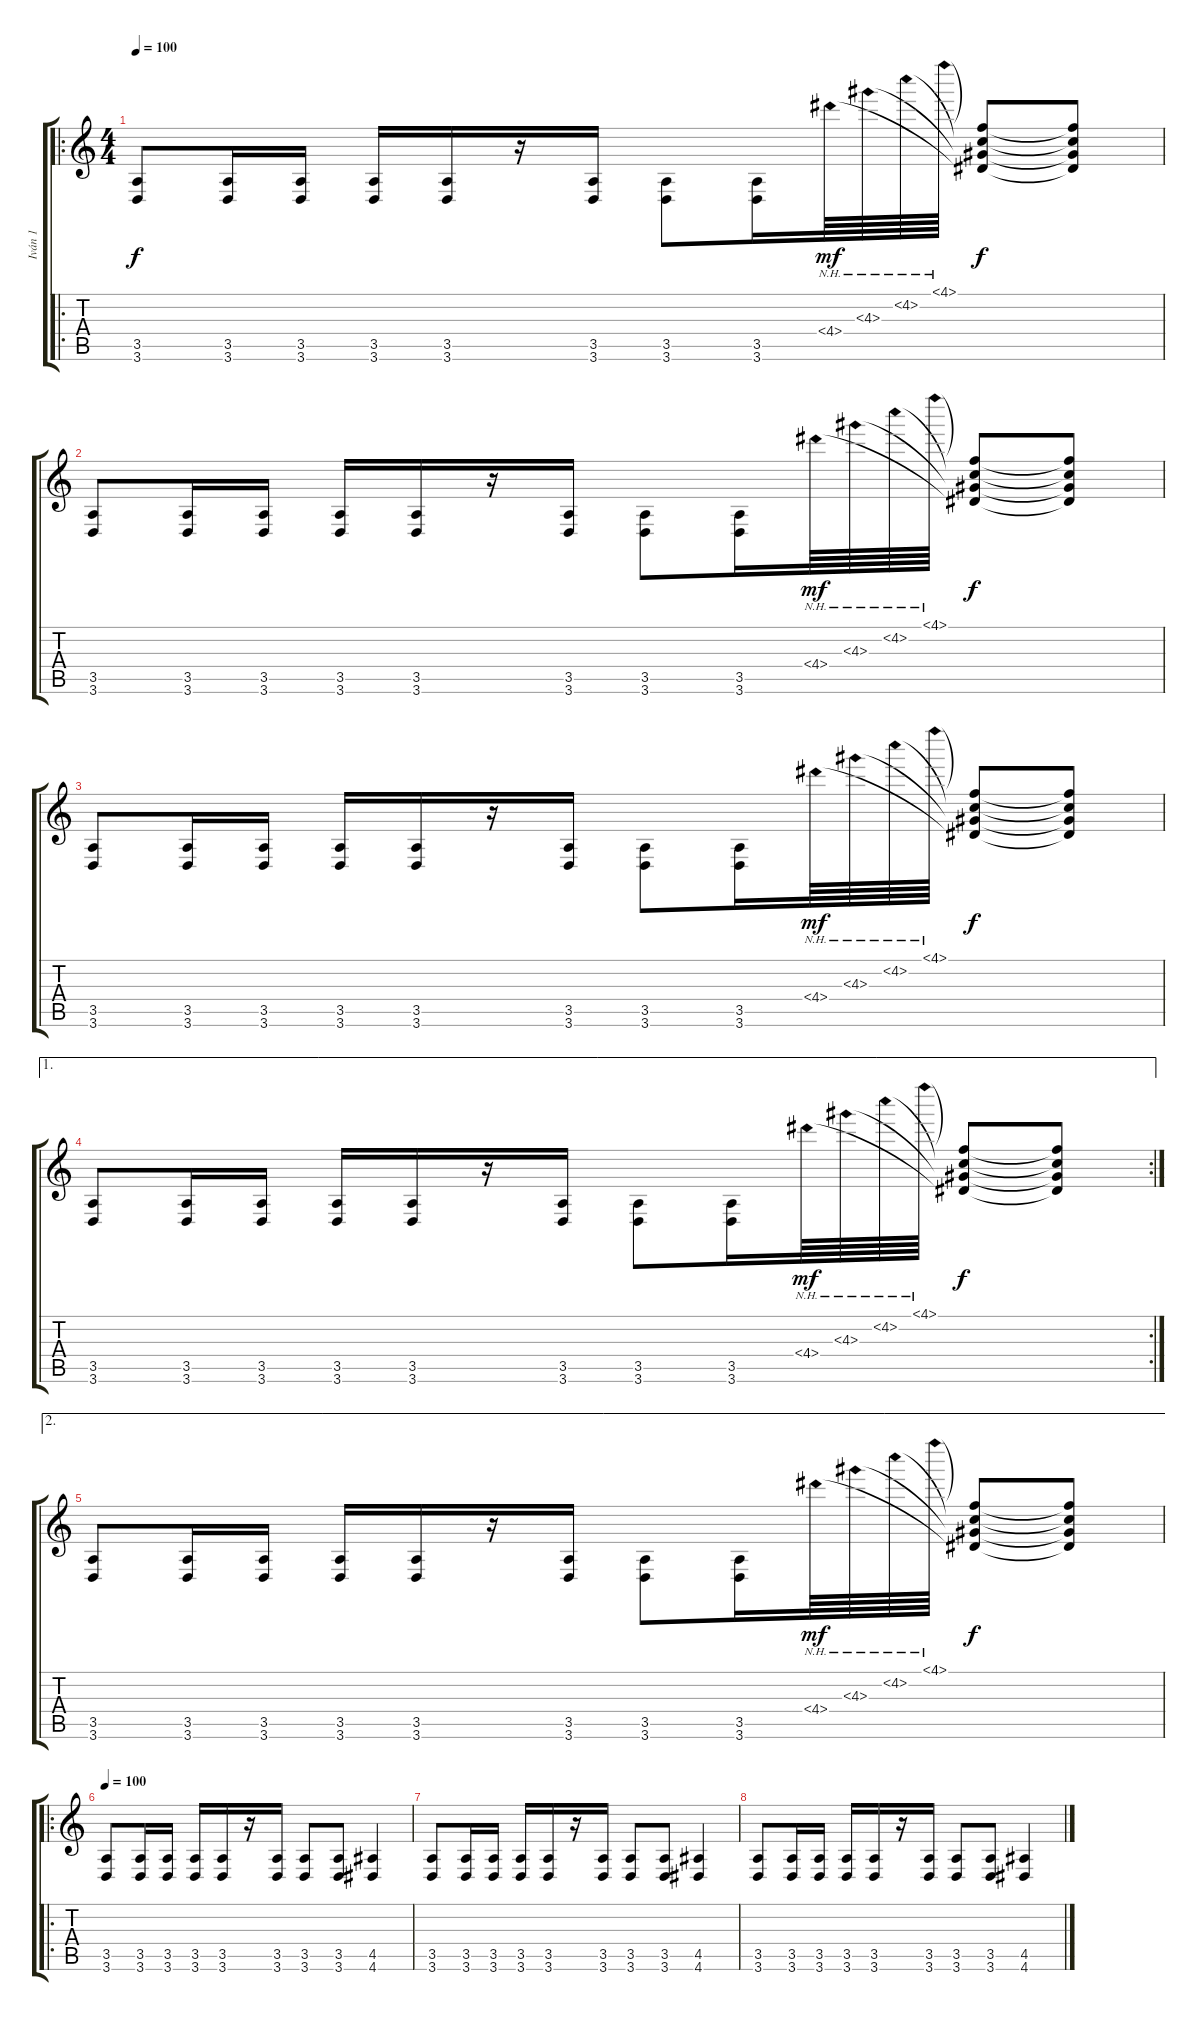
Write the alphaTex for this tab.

\track ("Iván 1" "Iván 1") {instrument distortionguitar}
\staff {score tabs}
\tuning (Db4 Ab3 E3 B2 Gb2 B1) {hide}
\ro
\ts (4 4)
\tempo 100
\clef g2
\ks c
(3.5 3.6).8{dy f} (3.5 3.6).16 (3.5 3.6).16 (3.5 3.6).16 (3.5 3.6).16 r.16 (3.5 3.6).16 (3.5 3.6).8 (3.5 3.6).16 4.4{nh}.64{dy mf} 4.3{nh}.64 4.2{nh}.64 4.1{nh}.64 (4.1{t} 4.2{t} 4.3{t} 4.4{t}).8{dy f} (4.1{t} 4.2{t} 4.3{t} 4.4{t}).8 |
(3.5 3.6).8 (3.5 3.6).16 (3.5 3.6).16 (3.5 3.6).16 (3.5 3.6).16 r.16 (3.5 3.6).16 (3.5 3.6).8 (3.5 3.6).16 4.4{nh}.64{dy mf} 4.3{nh}.64 4.2{nh}.64 4.1{nh}.64 (4.1{t} 4.2{t} 4.3{t} 4.4{t}).8{dy f} (4.1{t} 4.2{t} 4.3{t} 4.4{t}).8 |
(3.5 3.6).8 (3.5 3.6).16 (3.5 3.6).16 (3.5 3.6).16 (3.5 3.6).16 r.16 (3.5 3.6).16 (3.5 3.6).8 (3.5 3.6).16 4.4{nh}.64{dy mf} 4.3{nh}.64 4.2{nh}.64 4.1{nh}.64 (4.1{t} 4.2{t} 4.3{t} 4.4{t}).8{dy f} (4.1{t} 4.2{t} 4.3{t} 4.4{t}).8 |
\ae 1
\rc 2
(3.5 3.6).8 (3.5 3.6).16 (3.5 3.6).16 (3.5 3.6).16 (3.5 3.6).16 r.16 (3.5 3.6).16 (3.5 3.6).8 (3.5 3.6).16 4.4{nh}.64{dy mf} 4.3{nh}.64 4.2{nh}.64 4.1{nh}.64 (4.1{t} 4.2{t} 4.3{t} 4.4{t}).8{dy f} (4.1{t} 4.2{t} 4.3{t} 4.4{t}).8 |
\ae 2
(3.5 3.6).8 (3.5 3.6).16 (3.5 3.6).16 (3.5 3.6).16 (3.5 3.6).16 r.16 (3.5 3.6).16 (3.5 3.6).8 (3.5 3.6).16 4.4{nh}.64{dy mf} 4.3{nh}.64 4.2{nh}.64 4.1{nh}.64 (4.1{t} 4.2{t} 4.3{t} 4.4{t}).8{dy f} (4.1{t} 4.2{t} 4.3{t} 4.4{t}).8 |
\ro
\tempo 100
(3.5 3.6).8 (3.5 3.6).16 (3.5 3.6).16 (3.5 3.6).16 (3.5 3.6).16 r.16 (3.5 3.6).16 (3.5 3.6).8 (3.5 3.6).8 (4.5 4.6).4 |
(3.5 3.6).8 (3.5 3.6).16 (3.5 3.6).16 (3.5 3.6).16 (3.5 3.6).16 r.16 (3.5 3.6).16 (3.5 3.6).8 (3.5 3.6).8 (4.5 4.6).4 |
(3.5 3.6).8 (3.5 3.6).16 (3.5 3.6).16 (3.5 3.6).16 (3.5 3.6).16 r.16 (3.5 3.6).16 (3.5 3.6).8 (3.5 3.6).8 (4.5 4.6).4
